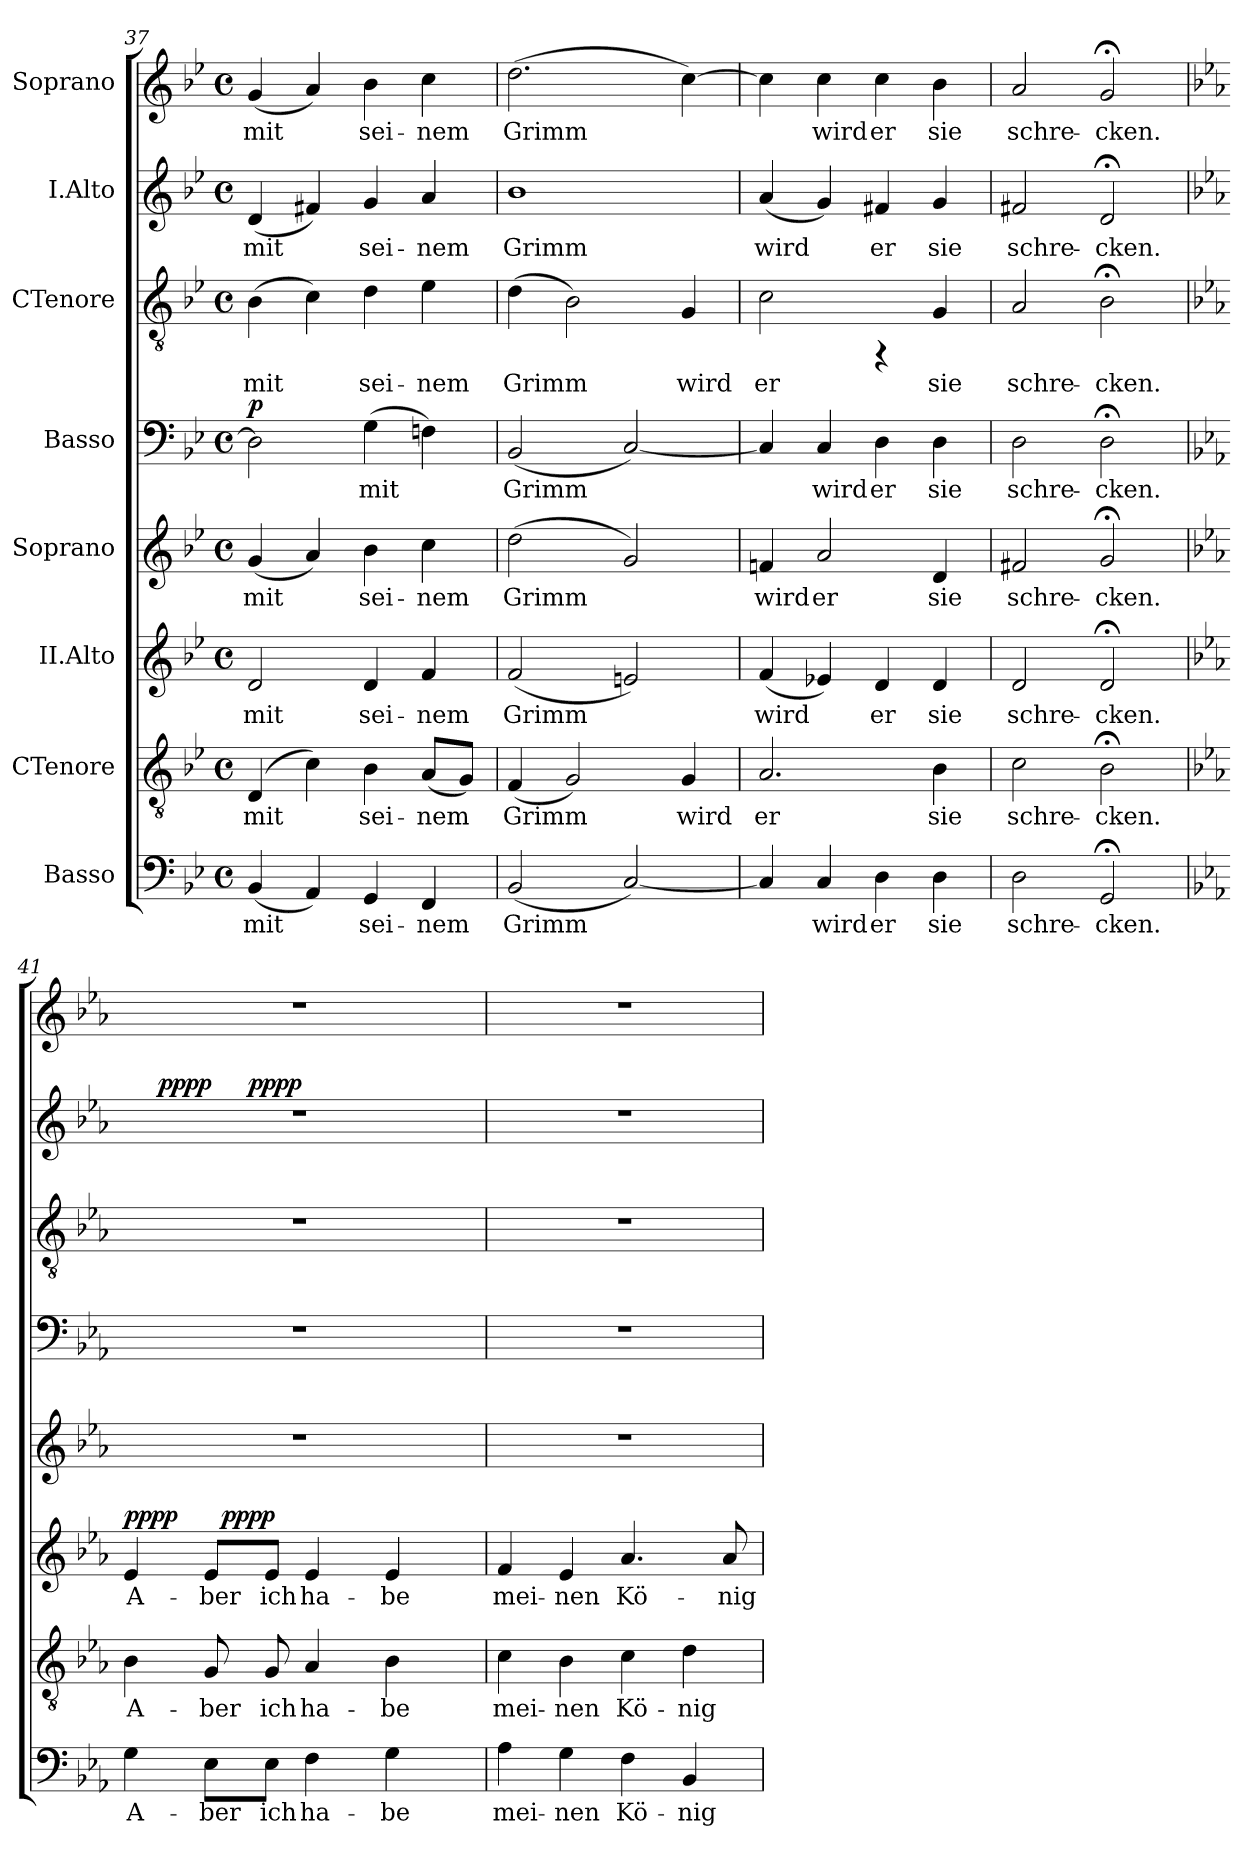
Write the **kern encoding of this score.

**kern	**text	**kern	**text	**kern	**text	**dynam	**kern	**text	**kern	**text	**dynam	**kern	**text	**kern	**text	**dynam	**kern	**text
*part8	*part8	*part7	*part7	*part6	*part6	*part6	*part5	*part5	*part4	*part4	*part4	*part3	*part3	*part2	*part2	*part2	*part1	*part1
*staff8	*staff8	*staff7	*staff7	*staff6	*staff6	*staff6	*staff5	*staff5	*staff4	*staff4	*staff4	*staff3	*staff3	*staff2	*staff2	*staff2	*staff1	*staff1
*I"Basso	*	*I"CTenore	*	*I"II.Alto	*	*	*I"Soprano	*	*I"Basso	*	*	*I"CTenore	*	*I"I.Alto	*	*	*I"Soprano	*
*clefF4	*	*clefGv2	*	*clefG2	*	*	*clefG2	*	*clefF4	*	*	*clefGv2	*	*clefG2	*	*	*clefG2	*
*k[b-e-]	*	*k[b-e-]	*	*k[b-e-]	*	*	*k[b-e-]	*	*k[b-e-]	*	*	*k[b-e-]	*	*k[b-e-]	*	*	*k[b-e-]	*
*B-:	*	*B-:	*	*B-:	*	*	*B-:	*	*B-:	*	*	*B-:	*	*B-:	*	*	*B-:	*
*M4/4	*	*M4/4	*	*M4/4	*	*	*M4/4	*	*M4/4	*	*	*M4/4	*	*M4/4	*	*	*M4/4	*
*met(c)	*	*met(c)	*	*met(c)	*	*	*met(c)	*	*met(c)	*	*	*met(c)	*	*met(c)	*	*	*met(c)	*
=37	=37	=37	=37	=37	=37	=37	=37	=37	=37	=37	=37	=37	=37	=37	=37	=37	=37	=37
!	!LO:LY:b:cj	!	!LO:LY:b:cj	!	!LO:LY:b:rj	!	!	!LO:LY:b:cj	!	!LO:LY:b:cj	!LO:DY:a	!	!LO:LY:b:cj	!	!LO:LY:b:rj	!	!	!LO:LY:b:cj
(<4BB-/	mit	(>4D/	mit	2d/	mit	.	(<4g/	mit	2D\]	.	p	(>4B-\	mit	(<4d/	mit	.	(<4g/	mit
!	!LO:LY:b:cj	!	!LO:LY:b:cj	!	!	!	!	!LO:LY:b:cj	!	!	!	!	!LO:LY:b:cj	!	!LO:LY:b:rj	!	!	!LO:LY:b:cj
4AA/)	.	4c\)	.	.	.	.	4a/)	.	.	.	.	4c\)	.	4f#X/)	.	.	4a/)	.
!	!LO:LY:b:cj	!	!LO:LY:b:cj	!	!LO:LY:b:rj	!	!	!LO:LY:b:cj	!	!LO:LY:b:cj	!	!	!LO:LY:b:cj	!	!LO:LY:b:rj	!	!	!LO:LY:b:cj
4GG/	sei-	4B-\	sei-	4d/	sei-	.	4b-\	sei-	(>4G\	mit	.	4d\	sei-	4g/	sei-	.	4b-\	sei-
!	!LO:LY:b:cj	!	!LO:LY:b:cj	!	!LO:LY:b:rj	!	!	!LO:LY:b:cj	!	!LO:LY:b:cj	!	!	!LO:LY:b:cj	!	!LO:LY:b:rj	!	!	!LO:LY:b:cj
4FF/	-nem	(<8A/L	-nem	4f/	-nem	.	4cc\	-nem	4Fn\)	.	.	4e-\	-nem	4a/	-nem	.	4cc\	-nem
!	!	!	!LO:LY:b:cj	!	!	!	!	!	!	!	!	!	!	!	!	!	!	!
.	.	8G/J)	.	.	.	.	.	.	.	.	.	.	.	.	.	.	.	.
=38!	=38!	=38!	=38!	=38!	=38!	=38!	=38!	=38!	=38!	=38!	=38!	=38!	=38!	=38!	=38!	=38!	=38!	=38!
!	!LO:LY:b:cj	!	!LO:LY:b:cj	!	!LO:LY:b:rj	!	!	!LO:LY:b:cj	!	!LO:LY:b:cj	!	!	!LO:LY:b:cj	!	!LO:LY:b:rj	!	!	!LO:LY:b:cj
(<2BB-/	Grimm	(<4F/	Grimm	(<2f/	Grimm	.	(>2dd\	Grimm	(<2BB-/	Grimm	.	(>4d\	Grimm	1b-	Grimm	.	(>2.dd\	Grimm
!	!	!	!LO:LY:b:cj	!	!	!	!	!	!	!	!	!	!LO:LY:b:cj	!	!	!	!	!
.	.	2G/)	.	.	.	.	.	.	.	.	.	2B-\)	.	.	.	.	.	.
!	!LO:LY:b:cj	!	!	!	!LO:LY:b:rj	!	!	!LO:LY:b:cj	!	!LO:LY:b:cj	!	!	!	!	!	!	!	!
[<2C/)	.	.	.	2en/)	.	.	2g/)	.	[<2C/)	.	.	.	.	.	.	.	.	.
!	!	!	!LO:LY:b:cj	!	!	!	!	!	!	!	!	!	!LO:LY:b:cj	!	!	!	!	!LO:LY:b:cj
.	.	4G/	wird	.	.	.	.	.	.	.	.	4G/	wird	.	.	.	[>4cc\)	.
=39!	=39!	=39!	=39!	=39!	=39!	=39!	=39!	=39!	=39!	=39!	=39!	=39!	=39!	=39!	=39!	=39!	=39!	=39!
!	!LO:LY:b:cj	!	!LO:LY:b:cj	!	!LO:LY:b:rj	!	!	!LO:LY:b:cj	!	!LO:LY:b:cj	!	!	!LO:LY:b:cj	!	!LO:LY:b:rj	!	!	!LO:LY:b:cj
4C/]	.	2.A/	er	(<4f/	wird	.	4fn/	wird	4C/]	.	.	2c\	er	(<4a/	wird	.	4cc\]	.
!	!LO:LY:b:cj	!	!	!	!LO:LY:b:rj	!	!	!LO:LY:b:cj	!	!LO:LY:b:cj	!	!	!	!	!LO:LY:b:rj	!	!	!LO:LY:b:cj
4C/	wird	.	.	4e-X/)	.	.	2a/	er	4C/	wird	.	.	.	4g/)	.	.	4cc\	wird
!	!LO:LY:b:cj	!	!	!	!LO:LY:b:rj	!	!	!	!	!LO:LY:b:cj	!	!	!	!	!LO:LY:b:rj	!	!	!LO:LY:b:cj
4D\	er	.	.	4d/	er	.	.	.	4D\	er	.	4rFF	.	4f#X/	er	.	4cc\	er
!	!LO:LY:b:cj	!	!LO:LY:b:cj	!	!LO:LY:b:rj	!	!	!LO:LY:b:cj	!	!LO:LY:b:cj	!	!	!LO:LY:b:cj	!	!LO:LY:b:rj	!	!	!LO:LY:b:cj
4D\	sie	4B-\	sie	4d/	sie	.	4d/	sie	4D\	sie	.	4G/	sie	4g/	sie	.	4b-\	sie
=40!	=40!	=40!	=40!	=40!	=40!	=40!	=40!	=40!	=40!	=40!	=40!	=40!	=40!	=40!	=40!	=40!	=40!	=40!
!	!LO:LY:b:cj	!	!LO:LY:b:cj	!	!LO:LY:b:rj	!	!	!LO:LY:b:cj	!	!LO:LY:b:cj	!	!	!LO:LY:b:cj	!	!LO:LY:b:rj	!	!	!LO:LY:b:cj
2D\	schre-	2c\	schre-	2d/	schre-	.	2f#X/	schre-	2D\	schre-	.	2A/	schre-	2f#X/	schre-	.	2a/	schre-
!	!LO:LY:b:cj	!	!LO:LY:b:cj	!	!LO:LY:b:rj	!	!	!LO:LY:b:cj	!	!LO:LY:b:cj	!	!	!LO:LY:b:cj	!	!LO:LY:b:rj	!	!	!LO:LY:b:cj
2GG;</	-cken.	2B-;<\	-cken.	2d;</	-cken.	.	2g;</	-cken.	2D;<\	-cken.	.	2B-;<\	-cken.	2d;</	-cken.	.	2g;</	-cken.
!!LO:PB:g=z
=41!	=41!	=41!	=41!	=41!	=41!	=41!	=41!	=41!	=41!	=41!	=41!	=41!	=41!	=41!	=41!	=41!	=41!	=41!
*k[b-e-a-]	*	*k[b-e-a-]	*	*k[b-e-a-]	*	*	*k[b-e-a-]	*	*k[b-e-a-]	*	*	*k[b-e-a-]	*	*k[b-e-a-]	*	*	*k[b-e-a-]	*
*E-:	*	*E-:	*	*E-:	*	*	*E-:	*	*E-:	*	*	*E-:	*	*E-:	*	*	*E-:	*
!	!LO:LY:b:cj	!	!LO:LY:b:cj	!	!LO:LY:b:rj	!LO:DY:a	!	!	!	!	!	!	!	!	!	!	!	!
*	*	*	*	*^	*	*	*	*	*	*	*	*	*	*^	*	*	*	*
*	*	*	*	*	*	*	*	*	*	*	*	*	*	*	*	*^	*	*	*	*
4G>\	A-	4B->\	A-	4e->/	4ryy	A-	pppp	1r	.	1r	.	.	1r	.	1r	16.ryy	4ryy	.	.	1r	.
!	!	!	!	!	!	!	!	!	!	!	!	!	!	!	!	!	!	!	!LO:DY:a	!	!
.	.	.	.	.	.	.	.	.	.	.	.	.	.	.	.	2ryy	.	.	pppp	.	.
!	!LO:LY:b:cj	!	!LO:LY:b:cj	!	!	!LO:LY:b:rj	!	!	!	!	!	!	!	!	!	!	!	!	!	!	!
8E-\L	-ber	8G/	-ber	8e-/L	32ryy	-ber	.	.	.	.	.	.	.	.	.	.	16.ryy	.	.	.	.
!	!	!	!	!	!	!	!LO:DY:a	!	!	!	!	!	!	!	!	!	!	!	!	!	!
.	.	.	.	.	2ryy	.	pppp	.	.	.	.	.	.	.	.	.	.	.	.	.	.
!	!	!	!	!	!	!	!	!	!	!	!	!	!	!	!	!	!	!	!LO:DY:a	!	!
.	.	.	.	.	.	.	.	.	.	.	.	.	.	.	.	.	2ryy	.	pppp	.	.
!	!LO:LY:b:cj	!	!LO:LY:b:cj	!	!	!LO:LY:b:rj	!	!	!	!	!	!	!	!	!	!	!	!	!	!	!
8E-\J	ich	8G/	ich	8e-/J	.	ich	.	.	.	.	.	.	.	.	.	.	.	.	.	.	.
!	!LO:LY:b:cj	!	!LO:LY:b:cj	!	!	!LO:LY:b:rj	!	!	!	!	!	!	!	!	!	!	!	!	!	!	!
4F\	ha-	4A-/	ha-	4e-/	.	ha-	.	.	.	.	.	.	.	.	.	.	.	.	.	.	.
.	.	.	.	.	.	.	.	.	.	.	.	.	.	.	.	4ryy	.	.	.	.	.
!	!LO:LY:b:cj	!	!LO:LY:b:cj	!	!	!LO:LY:b:rj	!	!	!	!	!	!	!	!	!	!	!	!	!	!	!
4G\	-be	4B-\	-be	4e-/	.	-be	.	.	.	.	.	.	.	.	.	.	.	.	.	.	.
.	.	.	.	.	8..ryy	.	.	.	.	.	.	.	.	.	.	.	.	.	.	.	.
.	.	.	.	.	.	.	.	.	.	.	.	.	.	.	.	8ryy	8ryy	.	.	.	.
.	.	.	.	.	.	.	.	.	.	.	.	.	.	.	.	32ryy	32ryy	.	.	.	.
=42!	=42!	=42!	=42!	=42!	=42!	=42!	=42!	=42!	=42!	=42!	=42!	=42!	=42!	=42!	=42!	=42!	=42!	=42!	=42!	=42!	=42!
!	!LO:LY:b:cj	!	!LO:LY:b:cj	!	!	!LO:LY:b:rj	!	!	!	!	!	!	!	!	!	!	!	!	!	!	!
*	*	*	*	*v	*v	*	*	*	*	*	*	*	*	*	*v	*v	*v	*	*	*	*
4A-\	mei-	4c\	mei-	4f/	mei-	.	1r	.	1r	.	.	1r	.	1r	.	.	1r	.
!	!LO:LY:b:cj	!	!LO:LY:b:cj	!	!LO:LY:b:rj	!	!	!	!	!	!	!	!	!	!	!	!	!
4G\	-nen	4B-\	-nen	4e-/	-nen	.	.	.	.	.	.	.	.	.	.	.	.	.
!	!LO:LY:b:cj	!	!LO:LY:b:cj	!	!LO:LY:b:rj	!	!	!	!	!	!	!	!	!	!	!	!	!
4F\	Kö-	4c\	Kö-	4.a-/	Kö-	.	.	.	.	.	.	.	.	.	.	.	.	.
!	!LO:LY:b:cj	!	!LO:LY:b:cj	!	!	!	!	!	!	!	!	!	!	!	!	!	!	!
4BB-/	-nig	4d\	-nig	.	.	.	.	.	.	.	.	.	.	.	.	.	.	.
!	!	!	!	!	!LO:LY:b:rj	!	!	!	!	!	!	!	!	!	!	!	!	!
.	.	.	.	8a-/	-nig	.	.	.	.	.	.	.	.	.	.	.	.	.
=!	=!	=!	=!	=!	=!	=!	=!	=!	=!	=!	=!	=!	=!	=!	=!	=!	=!	=!
*-	*-	*-	*-	*-	*-	*-	*-	*-	*-	*-	*-	*-	*-	*-	*-	*-	*-	*-
